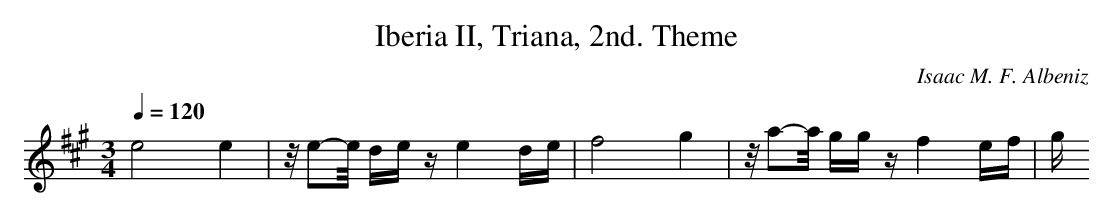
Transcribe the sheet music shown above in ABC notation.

X:1
T: Iberia II, Triana, 2nd. Theme
C: Isaac M. F. Albeniz
M: 3/4
L: 1/16
Q:1/4=120
K:A % 3 sharps
e8e4| \
z/2e2-e/2 dez e4de| \
f8g4| \
z/2a2-a/2 ggz f4ef| \
g
